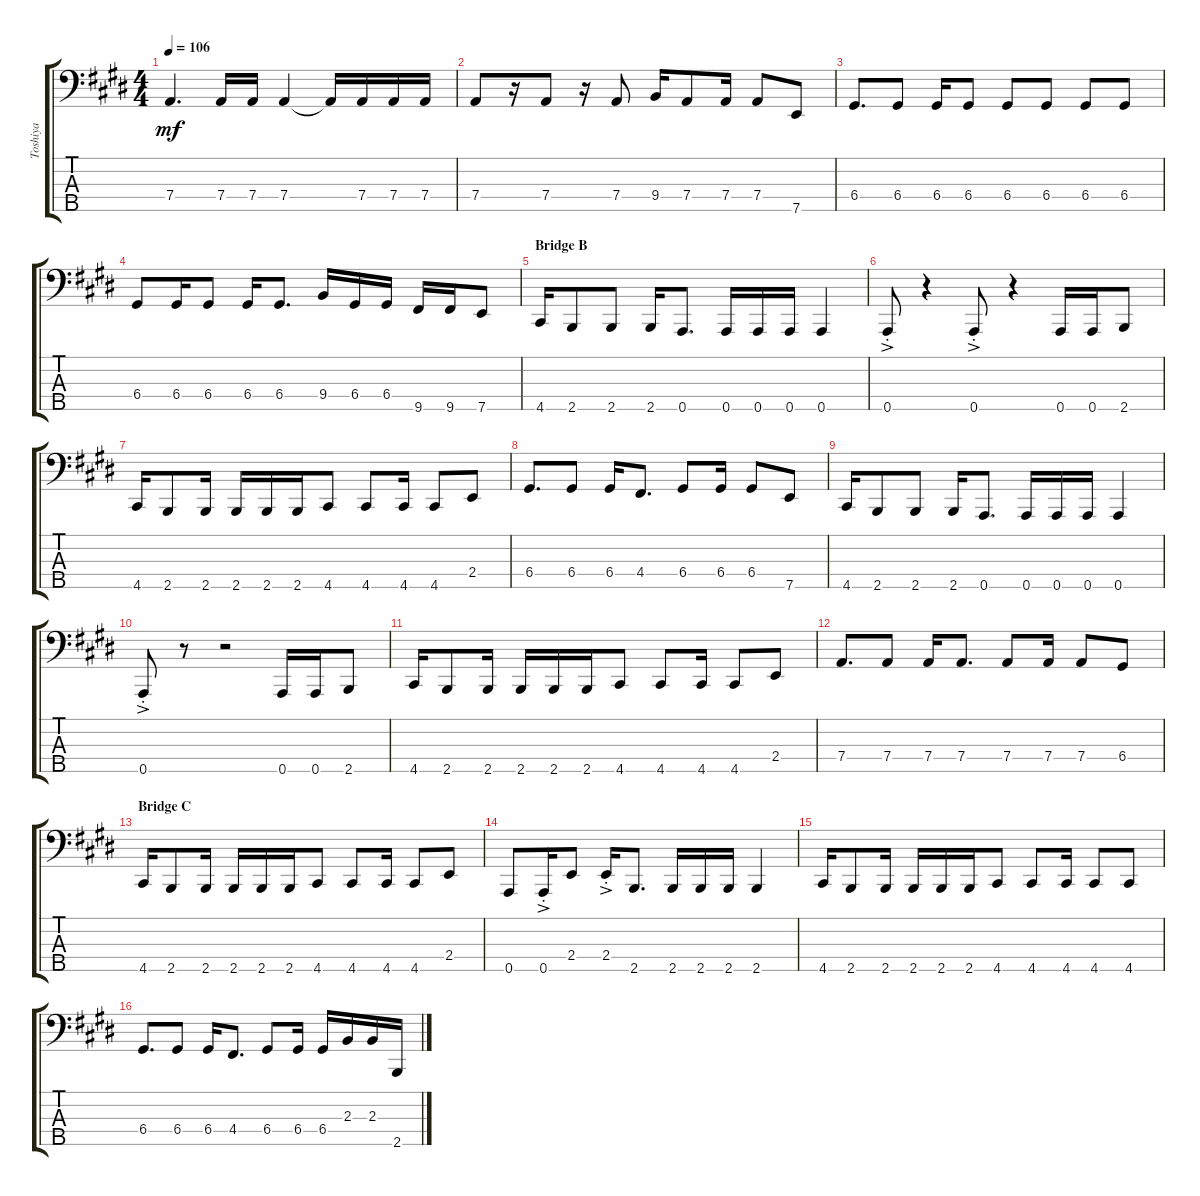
\track ("Toshiya" "Toshiya") {instrument electricbassfinger}
\staff {score tabs}
\tuning (G2 D2 A1 D1 A0) {hide}
\ts (4 4)
\tempo 106
\clef f4
\ks c#minor
7.4.4{d dy mf} 7.4.16 7.4.16 7.4.4 7.4{t}.16 7.4.16 7.4.16 7.4.16 |
7.4.8 r.16 7.4.8 r.16 7.4.8 9.4.16 7.4.8 7.4.16 7.4.8 7.5.8 |
6.4.8{d} 6.4.8 6.4.16 6.4.8 6.4.8 6.4.8 6.4.8 6.4.8 |
6.4.8 6.4.16 6.4.8 6.4.16 6.4.8{d} 9.4.16 6.4.16 6.4.16 9.5.16 9.5.16 7.5.8 |
\section ("" "Bridge B")
4.5.16 2.5.8 2.5.8 2.5.16 0.5.8{d} 0.5.16 0.5.16 0.5.16 0.5.4 |
0.5{ac st}.8 r.4 0.5{ac st}.8 r.4 0.5.16 0.5.16 2.5.8 |
4.5.16 2.5.8 2.5.16 2.5.16 2.5.16 2.5.16 4.5.8 4.5.8 4.5.16 4.5.8 2.4.8 |
6.4.8{d} 6.4.8 6.4.16 4.4.8{d} 6.4.8 6.4.16 6.4.8 7.5.8 |
4.5.16 2.5.8 2.5.8 2.5.16 0.5.8{d} 0.5.16 0.5.16 0.5.16 0.5.4 |
0.5{ac st}.8 r.8 r.2 0.5.16 0.5.16 2.5.8 |
4.5.16 2.5.8 2.5.16 2.5.16 2.5.16 2.5.16 4.5.8 4.5.8 4.5.16 4.5.8 2.4.8 |
7.4.8{d} 7.4.8 7.4.16 7.4.8{d} 7.4.8 7.4.16 7.4.8 6.4.8 |
\section ("" "Bridge C")
4.5.16 2.5.8 2.5.16 2.5.16 2.5.16 2.5.16 4.5.8 4.5.8 4.5.16 4.5.8 2.4.8 |
0.5.8 0.5{ac st}.16 2.4.8 2.4{ac st}.16 2.5.8{d} 2.5.16 2.5.16 2.5.16 2.5.4 |
4.5.16 2.5.8 2.5.16 2.5.16 2.5.16 2.5.16 4.5.8 4.5.8 4.5.16 4.5.8 4.5.8 |
6.4.8{d} 6.4.8 6.4.16 4.4.8{d} 6.4.8 6.4.16 6.4.16 2.3.16 2.3.16 2.5.16
